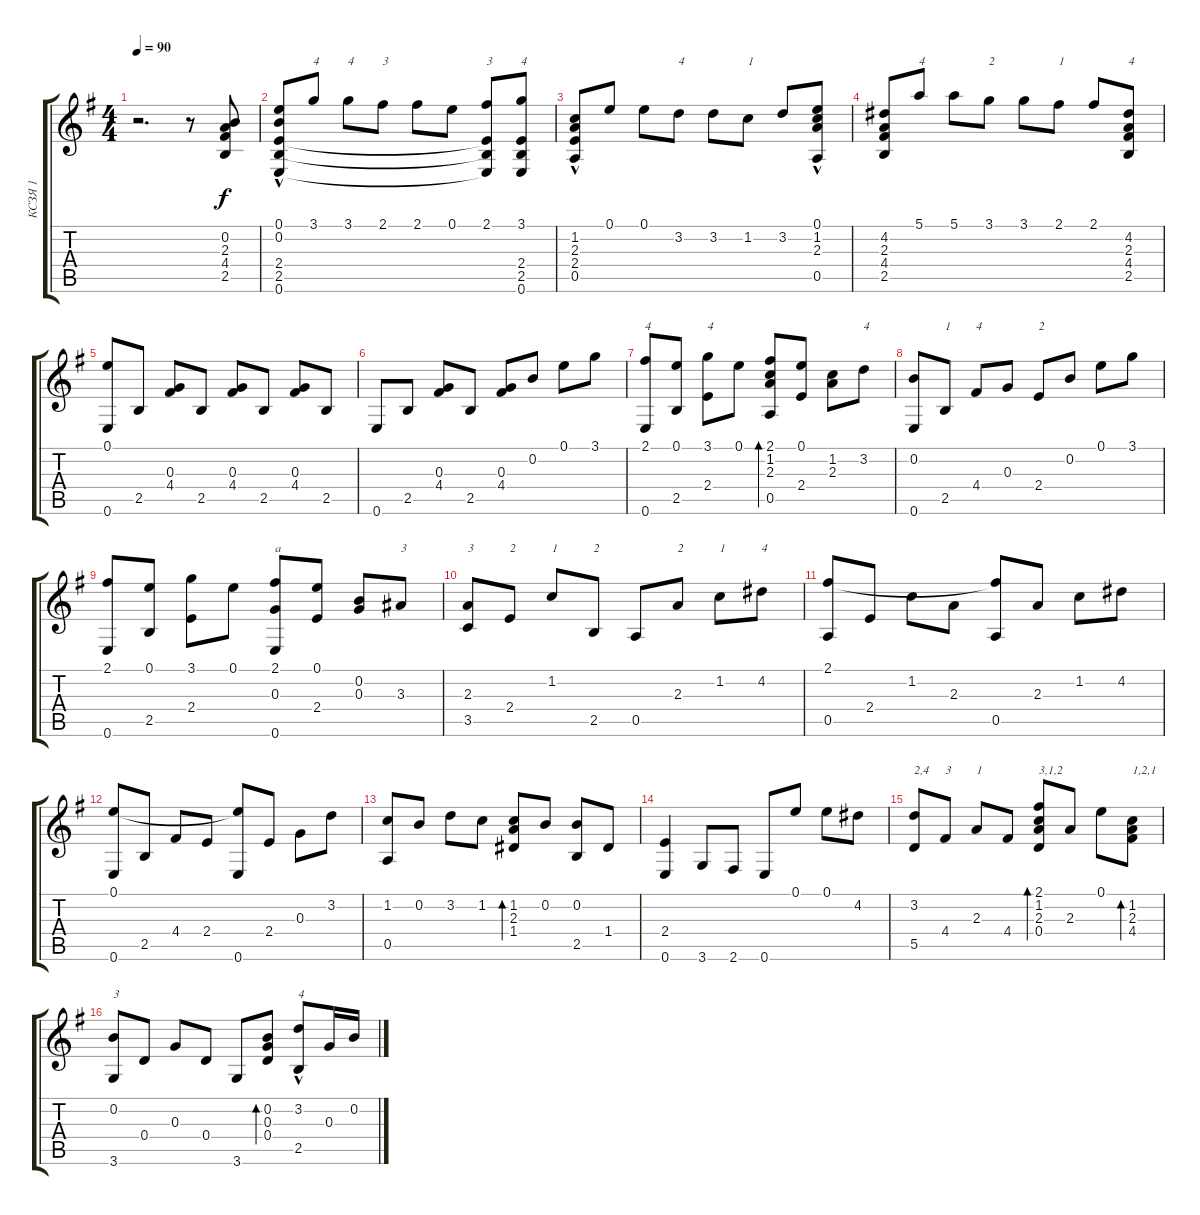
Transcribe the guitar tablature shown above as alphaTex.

\track ("КСЗЯ 1" "КСЗЯ 1") {instrument acousticguitarnylon}
\staff {score tabs}
\tuning (E4 B3 G3 D3 A2 E2) {hide}
\ts (4 4)
\tempo 90
\clef g2
\ks eminor
r.2{d dy f instrument acousticguitarnylon} r.8 (0.2 2.3 4.4 2.5).8 |
(0.1 0.2 2.4{hac} 2.5{hac} 0.6{hac}).8 3.1.8{txt "4"} 3.1.8{txt "4"} 2.1.8{txt "3"} 2.1.8 0.1.8 (2.1 2.4{t} 2.5{t} 0.6{t}).8{txt "3"} (3.1 2.4 2.5 0.6).8{txt "4"} |
(1.2 2.3{hac} 2.4{hac} 0.5{hac}).8 0.1.8 0.1.8 3.2.8{txt "4"} 3.2.8 1.2.8{txt "1"} 3.2.8 (0.1 1.2{hac} 2.3{hac} 0.5{hac}).8 |
(4.2 2.3 4.4 2.5).8 5.1.8{txt "4"} 5.1.8 3.1.8{txt "2"} 3.1.8 2.1.8{txt "1"} 2.1.8 (4.2 2.3 4.4 2.5).8{txt "4"} |
(0.1 0.6).8 2.5.8 (0.3 4.4).8 2.5.8 (0.3 4.4).8 2.5.8 (0.3 4.4).8 2.5.8 |
0.6.8 2.5.8 (0.3 4.4).8 2.5.8 (0.3 4.4).8 0.2.8 0.1.8 3.1.8 |
(2.1 0.6).8{txt "4"} (0.1 2.5).8 (3.1 2.4).8{txt "4"} 0.1.8 (2.1 1.2 2.3 0.5).8{bd 240} (0.1 2.4).8 (1.2 2.3).8 3.2.8{txt "4"} |
(0.2 0.6).8 2.5.8{txt "1"} 4.4.8{txt "4"} 0.3.8 2.4.8{txt "2"} 0.2.8 0.1.8 3.1.8 |
(2.1 0.6).8 (0.1 2.5).8 (3.1 2.4).8 0.1.8 (2.1 0.3 0.6).8{txt "a"} (0.1 2.4).8 (0.2 0.3).8 3.3.8{txt "3"} |
(2.3 3.5).8{txt "3"} 2.4.8{txt "2"} 1.2.8{txt "1"} 2.5.8{txt "2"} 0.5.8 2.3.8{txt "2"} 1.2.8{txt "1"} 4.2.8{txt "4"} |
(2.1 0.5).8 2.4.8 1.2.8 2.3.8 (2.1{t} 0.5).8 2.3.8 1.2.8 4.2.8 |
(0.1 0.6).8 2.5.8 4.4.8 2.4.8 (0.1{t} 0.6).8 2.4.8 0.3.8 3.2.8 |
(1.2 0.5).8 0.2.8 3.2.8 1.2.8 (1.2 2.3 1.4).8{bd 240} 0.2.8 (0.2 2.5).8 1.4.8 |
(2.4 0.6).4 3.6.8 2.6.8 0.6.8 0.1.8 0.1.8 4.2.8 |
(3.2 5.5).8{txt "2,4"} 4.4.8{txt "3"} 2.3.8{txt "1"} 4.4.8 (2.1 1.2 2.3 0.4).8{bd 240 txt "3,1,2"} 2.3.8 0.1.8 (1.2 2.3 4.4).8{bd 240 txt "1,2,1"} |
(0.2 3.6).8{txt "3"} 0.4.8 0.3.8 0.4.8 3.6.8 (0.2 0.3 0.4).8{bd 240} (3.2{hac} 2.5).8{txt "4"} 0.3.16 0.2.16
